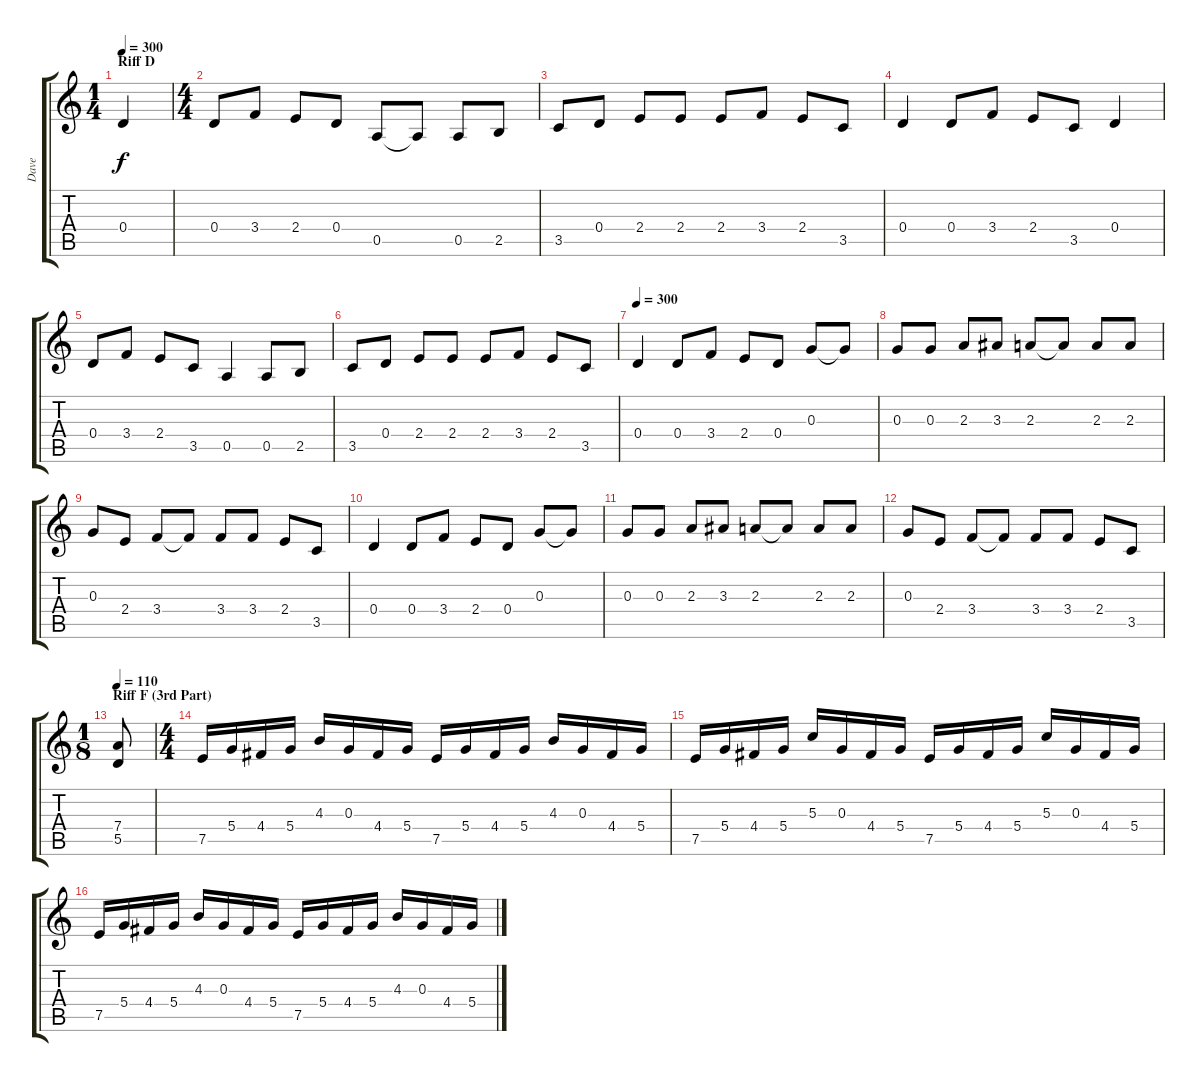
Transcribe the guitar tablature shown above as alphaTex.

\track ("Dave" "Dave") {instrument distortionguitar}
\staff {score tabs}
\tuning (E4 B3 G3 D3 A2 E2) {hide}
\ts (1 4)
\section ("" "Riff D")
\tempo 300
\clef g2
\ks c
0.4.4{dy f} |
\ts (4 4)
0.4.8 3.4.8 2.4.8 0.4.8 0.5.8 0.5{t}.8 0.5.8 2.5.8 |
3.5.8 0.4.8 2.4.8 2.4.8 2.4.8 3.4.8 2.4.8 3.5.8 |
0.4.4 0.4.8 3.4.8 2.4.8 3.5.8 0.4.4 |
0.4.8 3.4.8 2.4.8 3.5.8 0.5.4 0.5.8 2.5.8 |
3.5.8 0.4.8 2.4.8 2.4.8 2.4.8 3.4.8 2.4.8 3.5.8 |
\tempo 300
0.4.4 0.4.8 3.4.8 2.4.8 0.4.8 0.3.8 0.3{t}.8 |
0.3.8 0.3.8 2.3.8 3.3.8 2.3.8 2.3{t}.8 2.3.8 2.3.8 |
0.3.8 2.4.8 3.4.8 3.4{t}.8 3.4.8 3.4.8 2.4.8 3.5.8 |
0.4.4 0.4.8 3.4.8 2.4.8 0.4.8 0.3.8 0.3{t}.8 |
0.3.8 0.3.8 2.3.8 3.3.8 2.3.8 2.3{t}.8 2.3.8 2.3.8 |
0.3.8 2.4.8 3.4.8 3.4{t}.8 3.4.8 3.4.8 2.4.8 3.5.8 |
\ts (1 8)
\section ("" "Riff F (3rd Part)")
\tempo 110
(7.4 5.5).8 |
\ts (4 4)
7.5.16 5.4.16 4.4.16 5.4.16 4.3.16 0.3.16 4.4.16 5.4.16 7.5.16 5.4.16 4.4.16 5.4.16 4.3.16 0.3.16 4.4.16 5.4.16 |
7.5.16 5.4.16 4.4.16 5.4.16 5.3.16 0.3.16 4.4.16 5.4.16 7.5.16 5.4.16 4.4.16 5.4.16 5.3.16 0.3.16 4.4.16 5.4.16 |
7.5.16 5.4.16 4.4.16 5.4.16 4.3.16 0.3.16 4.4.16 5.4.16 7.5.16 5.4.16 4.4.16 5.4.16 4.3.16 0.3.16 4.4.16 5.4.16
